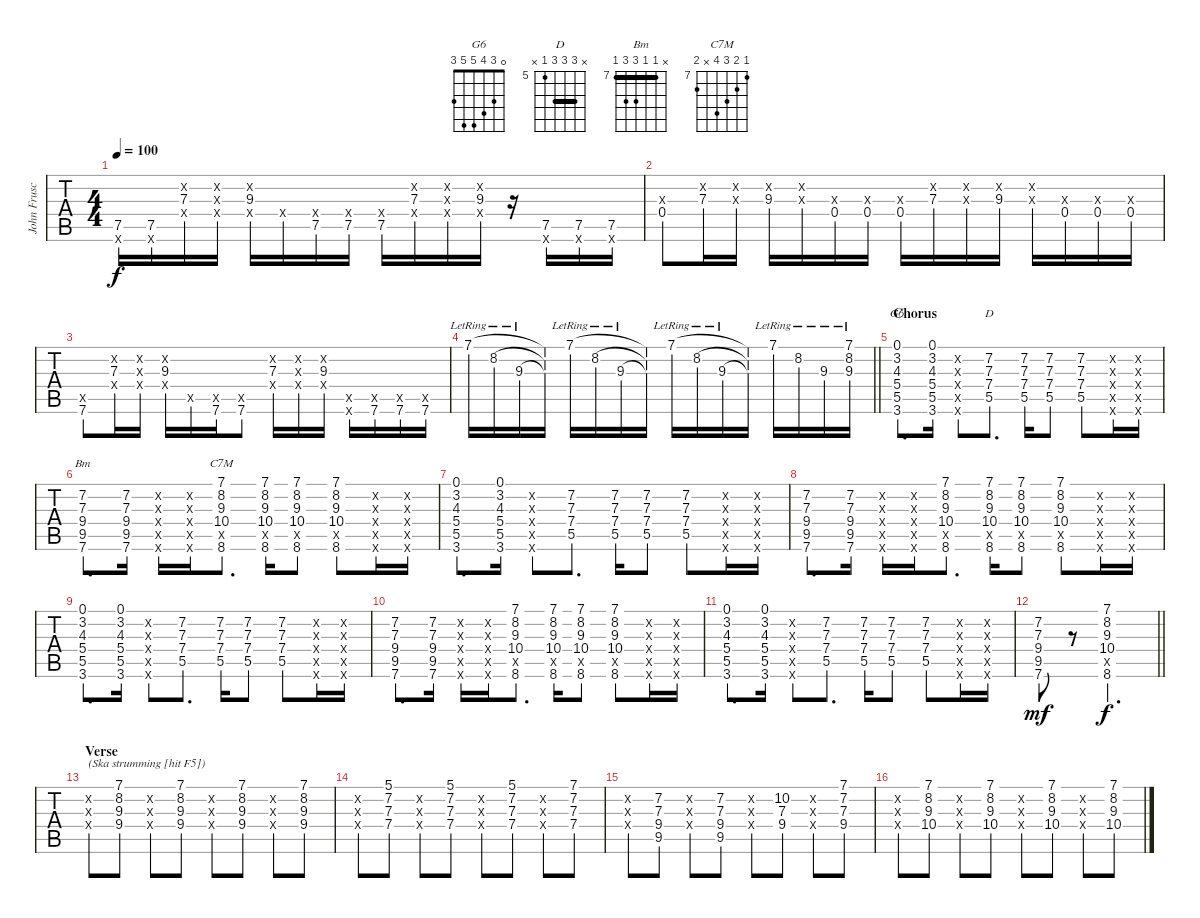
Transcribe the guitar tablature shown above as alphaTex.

\track ("John Frusciante (Lead Guitar)" "John Frusc") {instrument electricguitarclean}
\staff {tabs}
\tuning (E4 B3 G3 D3 A2 E2) {hide}
\chord ("G6" 0 3 4 5 5 3)
\chord ("D" x 7 7 7 5 x) {firstfret 5 barre 7}
\chord ("Bm" x 7 7 9 9 7) {firstfret 7 barre 7}
\chord ("C7M" 7 8 9 10 x 8) {firstfret 7}
\ts (4 4)
\tempo 100
\clef g2
\ks c
(7.5{lf 2} 0.6{x}).16{dy f} (7.5{lf 2} 0.6{x}).16 (0.2{x} 7.3{lf 3} 0.4{x}).16 (0.2{x} 0.3{x} 0.4{x}).16 (0.2{x} 9.3{lf 5} 0.4{x}).16 0.4{x}.16 (0.4{x} 7.5{lf 2}).16 (0.4{x} 7.5{lf 2}).16 (0.4{x} 7.5{lf 2}).16 (0.2{x} 7.3{lf 3} 0.4{x}).16 (0.2{x} 0.3{x} 0.4{x}).16 (0.2{x} 9.3{lf 5} 0.4{x}).16 r.16 (7.5{lf 2} 0.6{x}).16 (7.5{lf 2} 0.6{x}).16 (7.5{lf 2} 0.6{x}).16 |
(0.3{x} 0.4).8 (0.2{x} 7.3{lf 3}).16 (0.2{x} 0.3{x}).16 (0.2{x} 9.3{lf 5}).16 (0.2{x} 0.3{x}).16 (0.3{x} 0.4).16 (0.3{x} 0.4).16 (0.3{x} 0.4).16 (0.2{x} 7.3{lf 3}).16 (0.2{x} 0.3{x}).16 (0.2{x} 9.3{lf 5}).16 (0.2{x} 0.3{x}).16 (0.3{x} 0.4).16 (0.3{x} 0.4).16 (0.3{x} 0.4).16 |
(0.5{x} 7.6{lf 2}).8 (0.2{x} 7.3{lf 3} 0.4{x}).16 (0.2{x} 0.3{x} 0.4{x}).16 (0.2{x} 9.3{lf 5} 0.4{x}).16 0.5{x}.16 (0.5{x} 7.6{lf 2}).16 (0.5{x} 7.6{lf 2}).8 (0.2{x} 7.3{lf 3} 0.4{x}).16 (0.2{x} 0.3{x} 0.4{x}).16 (0.2{x} 9.3{lf 5} 0.4{x}).16 (0.5{x} 0.6{x}).16 (0.5{x} 7.6{lf 2}).16 (0.5{x} 7.6{lf 2}).16 (0.5{x} 7.6{lf 2}).16 |
\barLineRight lightlight
7.1{lr}.16 8.2{lr}.16 9.3{lr}.16 (7.1{t} 8.2{t} 9.3{t}).16 7.1{lr}.16 8.2{lr}.16 9.3{lr}.16 (7.1{t} 8.2{t} 9.3{t}).16 7.1{lr}.16 8.2{lr}.16 9.3{lr}.16 (7.1{t} 8.2{t} 9.3{t}).16 7.1{lr}.16 8.2{lr}.16 9.3{lr}.16 (7.1{lr} 8.2{lr} 9.3{lr}).16 |
\section ("" "Chorus")
(0.1 3.2 4.3 5.4 5.5 3.6).8{d ch "G6"} (0.1 3.2 4.3 5.4 5.5 3.6).16 (0.2{x} 0.3{x} 0.4{x} 0.5{x} 0.6{x}).8 (7.2 7.3 7.4 5.5).8{d ch "D"} (7.2 7.3 7.4 5.5).16 (7.2 7.3 7.4 5.5).8 (7.2 7.3 7.4 5.5).8 (0.2{x} 0.3{x} 0.4{x} 0.5{x} 0.6{x}).16 (0.2{x} 0.3{x} 0.4{x} 0.5{x} 0.6{x}).16 |
(7.2 7.3 9.4 9.5 7.6).8{d ch "Bm"} (7.2 7.3 9.4 9.5 7.6).16 (0.2{x} 0.3{x} 0.4{x} 0.5{x} 0.6{x}).16 (0.2{x} 0.3{x} 0.4{x} 0.5{x} 0.6{x}).16 (7.1 8.2 9.3 10.4 10.5{x} 8.6).8{d ch "C7M"} (7.1 8.2 9.3 10.4 0.5{x} 8.6).16 (7.1 8.2 9.3 10.4 0.5{x} 8.6).8 (7.1 8.2 9.3 10.4 0.5{x} 8.6).8 (0.2{x} 0.3{x} 0.4{x} 0.5{x} 0.6{x}).16 (0.2{x} 0.3{x} 0.4{x} 0.5{x} 0.6{x}).16 |
(0.1 3.2 4.3 5.4 5.5 3.6).8{d} (0.1 3.2 4.3 5.4 5.5 3.6).16 (0.2{x} 0.3{x} 0.4{x} 0.5{x} 0.6{x}).8 (7.2 7.3 7.4 5.5).8{d} (7.2 7.3 7.4 5.5).16 (7.2 7.3 7.4 5.5).8 (7.2 7.3 7.4 5.5).8 (0.2{x} 0.3{x} 0.4{x} 0.5{x} 0.6{x}).16 (0.2{x} 0.3{x} 0.4{x} 0.5{x} 0.6{x}).16 |
(7.2 7.3 9.4 9.5 7.6).8{d} (7.2 7.3 9.4 9.5 7.6).16 (0.2{x} 0.3{x} 0.4{x} 0.5{x} 0.6{x}).16 (0.2{x} 0.3{x} 0.4{x} 0.5{x} 0.6{x}).16 (7.1 8.2 9.3 10.4 10.5{x} 8.6).8{d} (7.1 8.2 9.3 10.4 0.5{x} 8.6).16 (7.1 8.2 9.3 10.4 0.5{x} 8.6).8 (7.1 8.2 9.3 10.4 0.5{x} 8.6).8 (0.2{x} 0.3{x} 0.4{x} 0.5{x} 0.6{x}).16 (0.2{x} 0.3{x} 0.4{x} 0.5{x} 0.6{x}).16 |
(0.1 3.2 4.3 5.4 5.5 3.6).8{d} (0.1 3.2 4.3 5.4 5.5 3.6).16 (0.2{x} 0.3{x} 0.4{x} 0.5{x} 0.6{x}).8 (7.2 7.3 7.4 5.5).8{d} (7.2 7.3 7.4 5.5).16 (7.2 7.3 7.4 5.5).8 (7.2 7.3 7.4 5.5).8 (0.2{x} 0.3{x} 0.4{x} 0.5{x} 0.6{x}).16 (0.2{x} 0.3{x} 0.4{x} 0.5{x} 0.6{x}).16 |
(7.2 7.3 9.4 9.5 7.6).8{d} (7.2 7.3 9.4 9.5 7.6).16 (0.2{x} 0.3{x} 0.4{x} 0.5{x} 0.6{x}).16 (0.2{x} 0.3{x} 0.4{x} 0.5{x} 0.6{x}).16 (7.1 8.2 9.3 10.4 10.5{x} 8.6).8{d} (7.1 8.2 9.3 10.4 0.5{x} 8.6).16 (7.1 8.2 9.3 10.4 0.5{x} 8.6).8 (7.1 8.2 9.3 10.4 0.5{x} 8.6).8 (0.2{x} 0.3{x} 0.4{x} 0.5{x} 0.6{x}).16 (0.2{x} 0.3{x} 0.4{x} 0.5{x} 0.6{x}).16 |
(0.1 3.2 4.3 5.4 5.5 3.6).8{d} (0.1 3.2 4.3 5.4 5.5 3.6).16 (0.2{x} 0.3{x} 0.4{x} 0.5{x} 0.6{x}).8 (7.2 7.3 7.4 5.5).8{d} (7.2 7.3 7.4 5.5).16 (7.2 7.3 7.4 5.5).8 (7.2 7.3 7.4 5.5).8 (0.2{x} 0.3{x} 0.4{x} 0.5{x} 0.6{x}).16 (0.2{x} 0.3{x} 0.4{x} 0.5{x} 0.6{x}).16 |
\barLineRight lightlight
(7.2 7.3 9.4 9.5 7.6).8{dy mf} r.8 (7.1 8.2 9.3 10.4 0.5{x} 8.6).2{d dy f} |
\section ("" "Verse")
(0.2{x} 0.3{x} 0.4{x}).8{txt "(Ska strumming [hit F5])"} (7.1 8.2 9.3 9.4).8 (0.2{x} 0.3{x} 0.4{x}).8 (7.1 8.2 9.3 9.4).8 (0.2{x} 0.3{x} 0.4{x}).8 (7.1 8.2 9.3 9.4).8 (0.2{x} 0.3{x} 0.4{x}).8 (7.1 8.2 9.3 9.4).8 |
(0.2{x} 0.3{x} 0.4{x}).8 (5.1 7.2 7.3 7.4).8 (0.2{x} 0.3{x} 0.4{x}).8 (5.1 7.2 7.3 7.4).8 (0.2{x} 0.3{x} 0.4{x}).8 (5.1 7.2 7.3 7.4).8 (0.2{x} 0.3{x} 0.4{x}).8 (7.1 7.2 7.3 7.4).8 |
(0.2{x} 0.3{x} 0.4{x}).8 (7.2 7.3 9.4 9.5).8 (0.2{x} 0.3{x} 0.4{x}).8 (7.2 7.3 9.4 9.5).8 (0.2{x} 0.3{x} 0.4{x}).8 (10.2 7.3 9.4).8 (0.2{x} 0.3{x} 0.4{x}).8 (7.1 7.2 7.3 9.4).8 |
(0.2{x} 0.3{x} 0.4{x}).8 (7.1 8.2 9.3 10.4).8 (0.2{x} 0.3{x} 0.4{x}).8 (7.1 8.2 9.3 10.4).8 (0.2{x} 0.3{x} 0.4{x}).8 (7.1 8.2 9.3 10.4).8 (0.2{x} 0.3{x} 0.4{x}).8 (7.1 8.2 9.3 10.4).8
